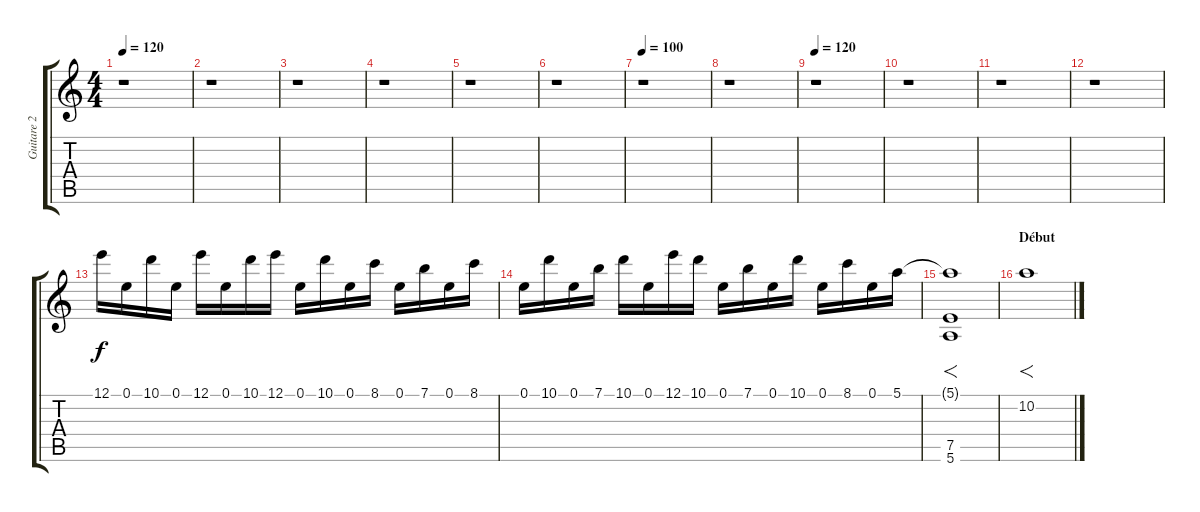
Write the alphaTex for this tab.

\track ("Guitare 2" "Guitare 2") {instrument overdrivenguitar}
\staff {score tabs}
\tuning (E4 B3 G3 D3 A2 E2) {hide}
\ts (4 4)
\tempo 120
\tempo 80
\tempo 120
\clef g2
\ks c
r.1{dy f instrument overdrivenguitar} |
r.1 |
r.1 |
r.1 |
r.1 |
r.1 |
\tempo 100
r.1 |
r.1 |
\tempo 120
r.1 |
r.1 |
r.1 |
r.1 |
12.1.16 0.1.16 10.1.16 0.1.16 12.1.16 0.1.16 10.1.16 12.1.16 0.1.16 10.1.16 0.1.16 8.1.16 0.1.16 7.1.16 0.1.16 8.1.16 |
0.1.16 10.1.16 0.1.16 7.1.16 10.1.16 0.1.16 12.1.16 10.1.16 0.1.16 7.1.16 0.1.16 10.1.16 0.1.16 8.1.16 0.1.16 5.1.16 |
(5.1{t} 7.5 5.6).1{f} |
\section ("" "Début")
10.2.1{f}
